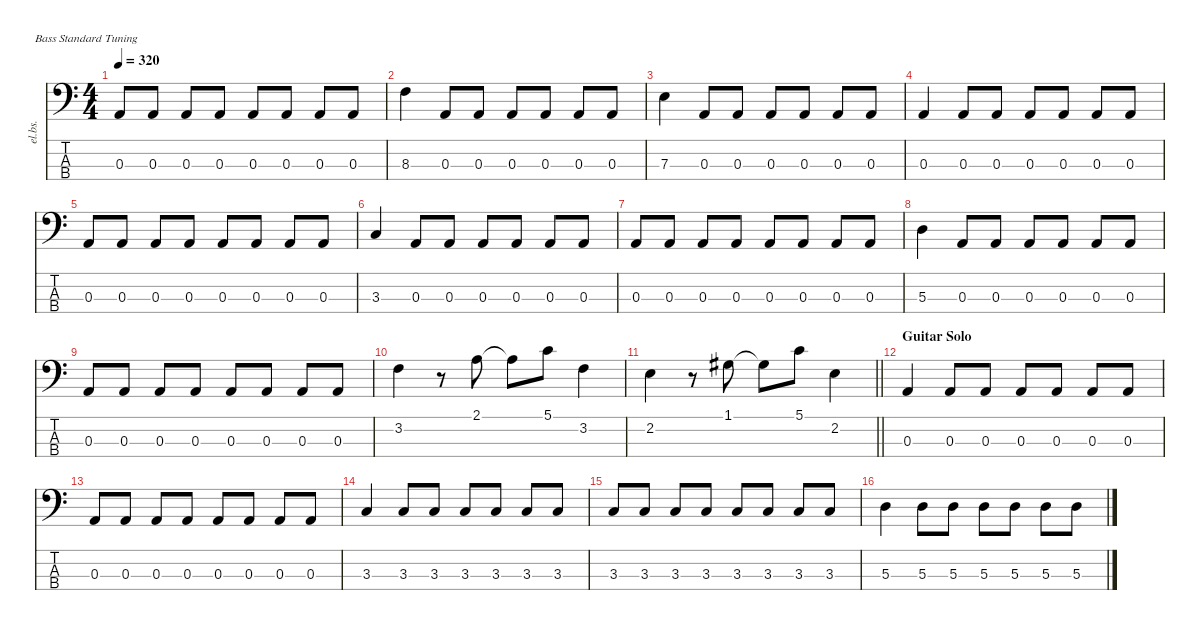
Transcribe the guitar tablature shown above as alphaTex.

\defaultSystemsLayout 4
\hideDynamics
\bracketExtendMode nobrackets
\track ("Dave Ellefson" "el.bs.") {instrument electricbasspick}
\staff {score tabs}
\tuning (G2 D2 A1 E1)
\ts (4 4)
\tempo 320
\clef f4
\ks c
0.3.8{dy f} 0.3.8 0.3.8 0.3.8 0.3.8 0.3.8 0.3.8 0.3.8 |
8.3.4 0.3.8 0.3.8 0.3.8 0.3.8 0.3.8 0.3.8 |
7.3.4 0.3.8 0.3.8 0.3.8 0.3.8 0.3.8 0.3.8 |
0.3.4 0.3.8 0.3.8 0.3.8 0.3.8 0.3.8 0.3.8 |
0.3.8 0.3.8 0.3.8 0.3.8 0.3.8 0.3.8 0.3.8 0.3.8 |
3.3.4 0.3.8 0.3.8 0.3.8 0.3.8 0.3.8 0.3.8 |
0.3.8 0.3.8 0.3.8 0.3.8 0.3.8 0.3.8 0.3.8 0.3.8 |
5.3.4 0.3.8 0.3.8 0.3.8 0.3.8 0.3.8 0.3.8 |
0.3.8 0.3.8 0.3.8 0.3.8 0.3.8 0.3.8 0.3.8 0.3.8 |
3.2.4 r.8 2.1.8 2.1{t}.8 5.1.8 3.2.4 |
\barLineRight lightlight
2.2.4 r.8 1.1{acc #}.8 1.1{t acc #}.8 5.1.8 2.2.4 |
\section ("" "Guitar Solo")
0.3.4 0.3.8 0.3.8 0.3.8 0.3.8 0.3.8 0.3.8 |
0.3.8 0.3.8 0.3.8 0.3.8 0.3.8 0.3.8 0.3.8 0.3.8 |
3.3.4 3.3.8 3.3.8 3.3.8 3.3.8 3.3.8 3.3.8 |
3.3.8 3.3.8 3.3.8 3.3.8 3.3.8 3.3.8 3.3.8 3.3.8 |
5.3.4 5.3.8 5.3.8 5.3.8 5.3.8 5.3.8 5.3.8
